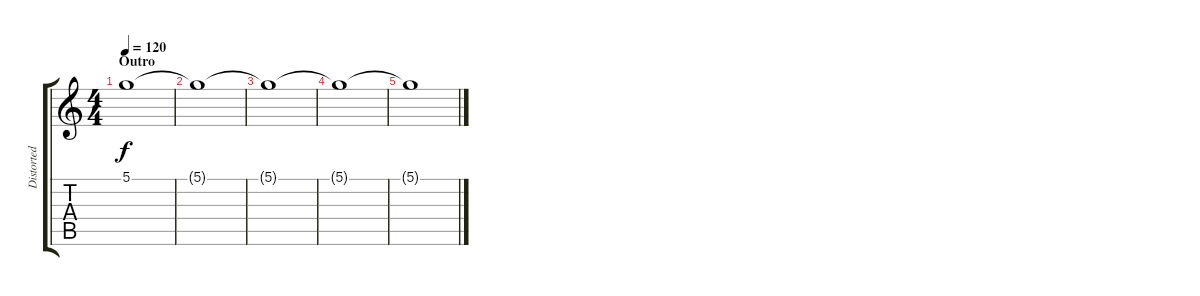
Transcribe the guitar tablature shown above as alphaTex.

\track ("Distorted Lead" "Distorted ") {instrument distortionguitar}
\staff {score tabs}
\tuning (D4 A3 F3 C3 G2 D2) {hide}
\ts (4 4)
\section ("" "Outro")
\tempo 120
\clef g2
\ks c
5.1.1{dy f} |
5.1{t}.1 |
5.1{t}.1 |
5.1{t}.1 |
5.1{t}.1
